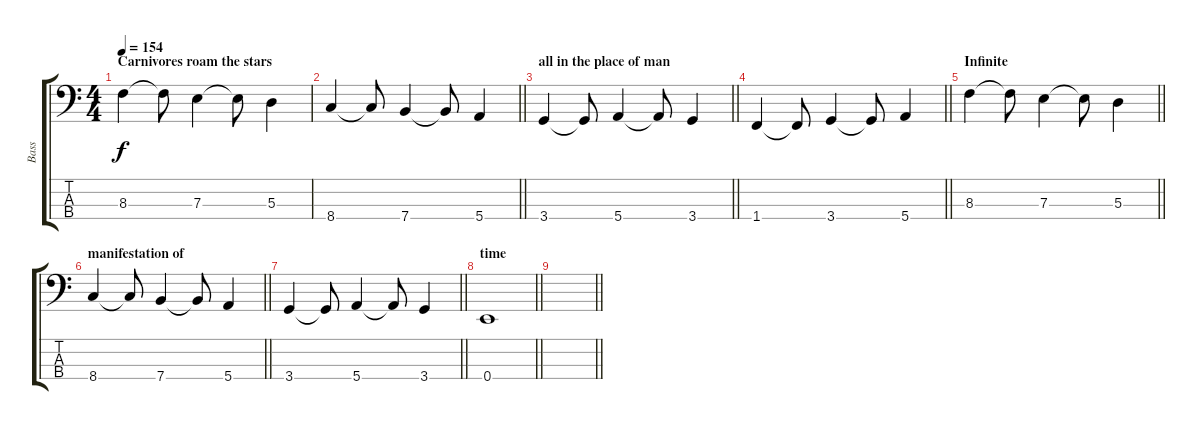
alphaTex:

\track ("Bass" "Bass") {instrument electricbasspick}
\staff {score tabs}
\tuning (G2 D2 A1 E1) {hide}
\ts (4 4)
\section ("" "Carnivores roam the stars ")
\tempo 154
\clef f4
\ks c
8.3.4{dy f} 8.3{t}.8 7.3.4 7.3{t}.8 5.3.4 |
\barLineRight lightlight
8.4.4 8.4{t}.8 7.4.4 7.4{t}.8 5.4.4 |
\section ("" "all in the place of man")
\barLineRight lightlight
3.4.4 3.4{t}.8 5.4.4 5.4{t}.8 3.4.4 |
\barLineRight lightlight
1.4.4 1.4{t}.8 3.4.4 3.4{t}.8 5.4.4 |
\section ("" "Infinite ")
\barLineRight lightlight
8.3.4 8.3{t}.8 7.3.4 7.3{t}.8 5.3.4 |
\section ("" "manifestation of")
\barLineRight lightlight
8.4.4 8.4{t}.8 7.4.4 7.4{t}.8 5.4.4 |
\barLineRight lightlight
3.4.4 3.4{t}.8 5.4.4 5.4{t}.8 3.4.4 |
\section ("" "time")
\barLineRight lightlight
0.4.1 |
\barLineRight lightlight
